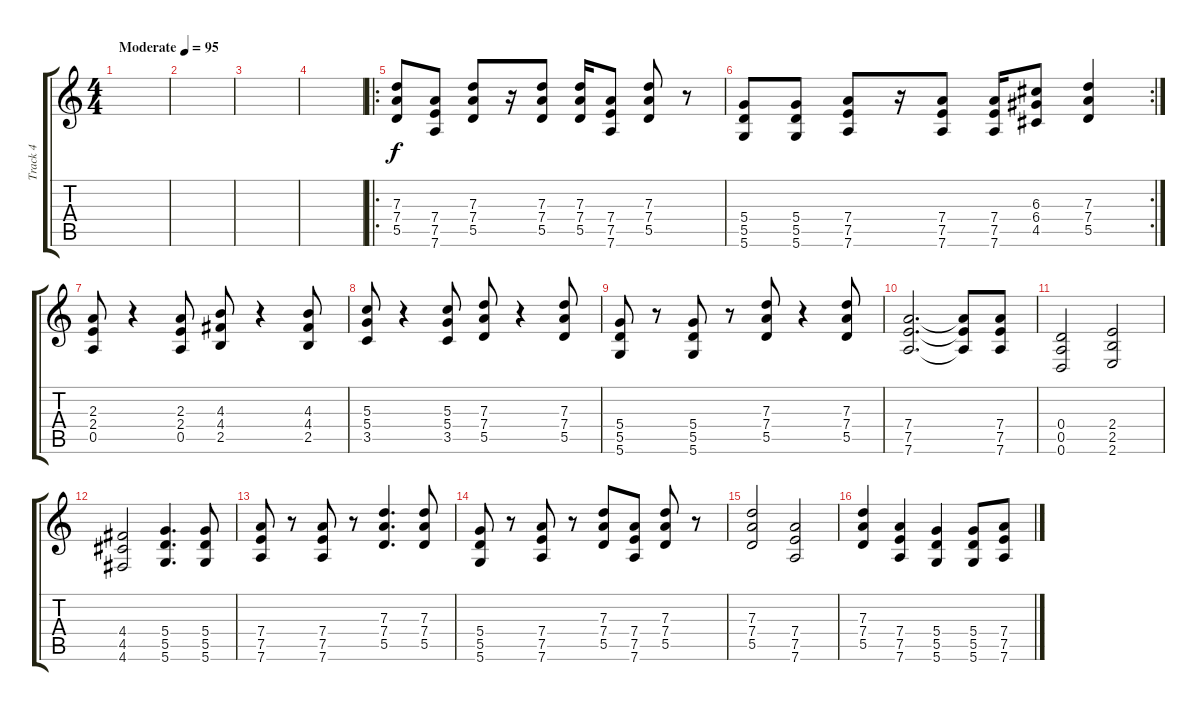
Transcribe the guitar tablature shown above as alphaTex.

\track ("Track 4" "Track 4") {instrument distortionguitar}
\staff {score tabs}
\tuning (E4 B3 G3 D3 A2 D2) {hide}
\ts (4 4)
\tempo (95 "Moderate")
\clef g2
\ks c
|
|
|
|
\ro
(7.3 7.4 5.5).8 (7.4 7.5 7.6).8 (7.3 7.4 5.5).8 r.16 (7.3 7.4 5.5).8 (7.3 7.4 5.5).16 (7.4 7.5 7.6).8 (7.3 7.4 5.5).8 r.8 |
\rc 2
(5.4 5.5 5.6).8 (5.4 5.5 5.6).8 (7.4 7.5 7.6).8 r.16 (7.4 7.5 7.6).8 (7.4 7.5 7.6).16 (6.3 6.4 4.5).8 (7.3 7.4 5.5).4 |
(2.3 2.4 0.5).8{volume 5} r.4 (2.3 2.4 0.5).8 (4.3 4.4 2.5).8 r.4 (4.3 4.4 2.5).8 |
(5.3 5.4 3.5).8 r.4 (5.3 5.4 3.5).8 (7.3 7.4 5.5).8 r.4 (7.3 7.4 5.5).8 |
(5.4 5.5 5.6).8 r.8 (5.4 5.5 5.6).8 r.8 (7.3 7.4 5.5).8 r.4 (7.3 7.4 5.5).8 |
(7.4 7.5 7.6).2{d} (7.4{t} 7.5{t} 7.6{t}).8 (7.4 7.5 7.6).8 |
(0.4 0.5 0.6).2{volume 13} (2.4 2.5 2.6).2 |
(4.4 4.5 4.6).2 (5.4 5.5 5.6).4{d} (5.4 5.5 5.6).8 |
(7.4 7.5 7.6).8 r.8 (7.4 7.5 7.6).8 r.8 (7.3 7.4 5.5).4{d} (7.3 7.4 5.5).8 |
(5.4 5.5 5.6).8 r.8 (7.4 7.5 7.6).8 r.8 (7.3 7.4 5.5).8 (7.4 7.5 7.6).8 (7.3 7.4 5.5).8 r.8 |
(7.3 7.4 5.5).2 (7.4 7.5 7.6).2 |
(7.3 7.4 5.5).4 (7.4 7.5 7.6).4 (5.4 5.5 5.6).4 (5.4 5.5 5.6).8 (7.4 7.5 7.6).8
